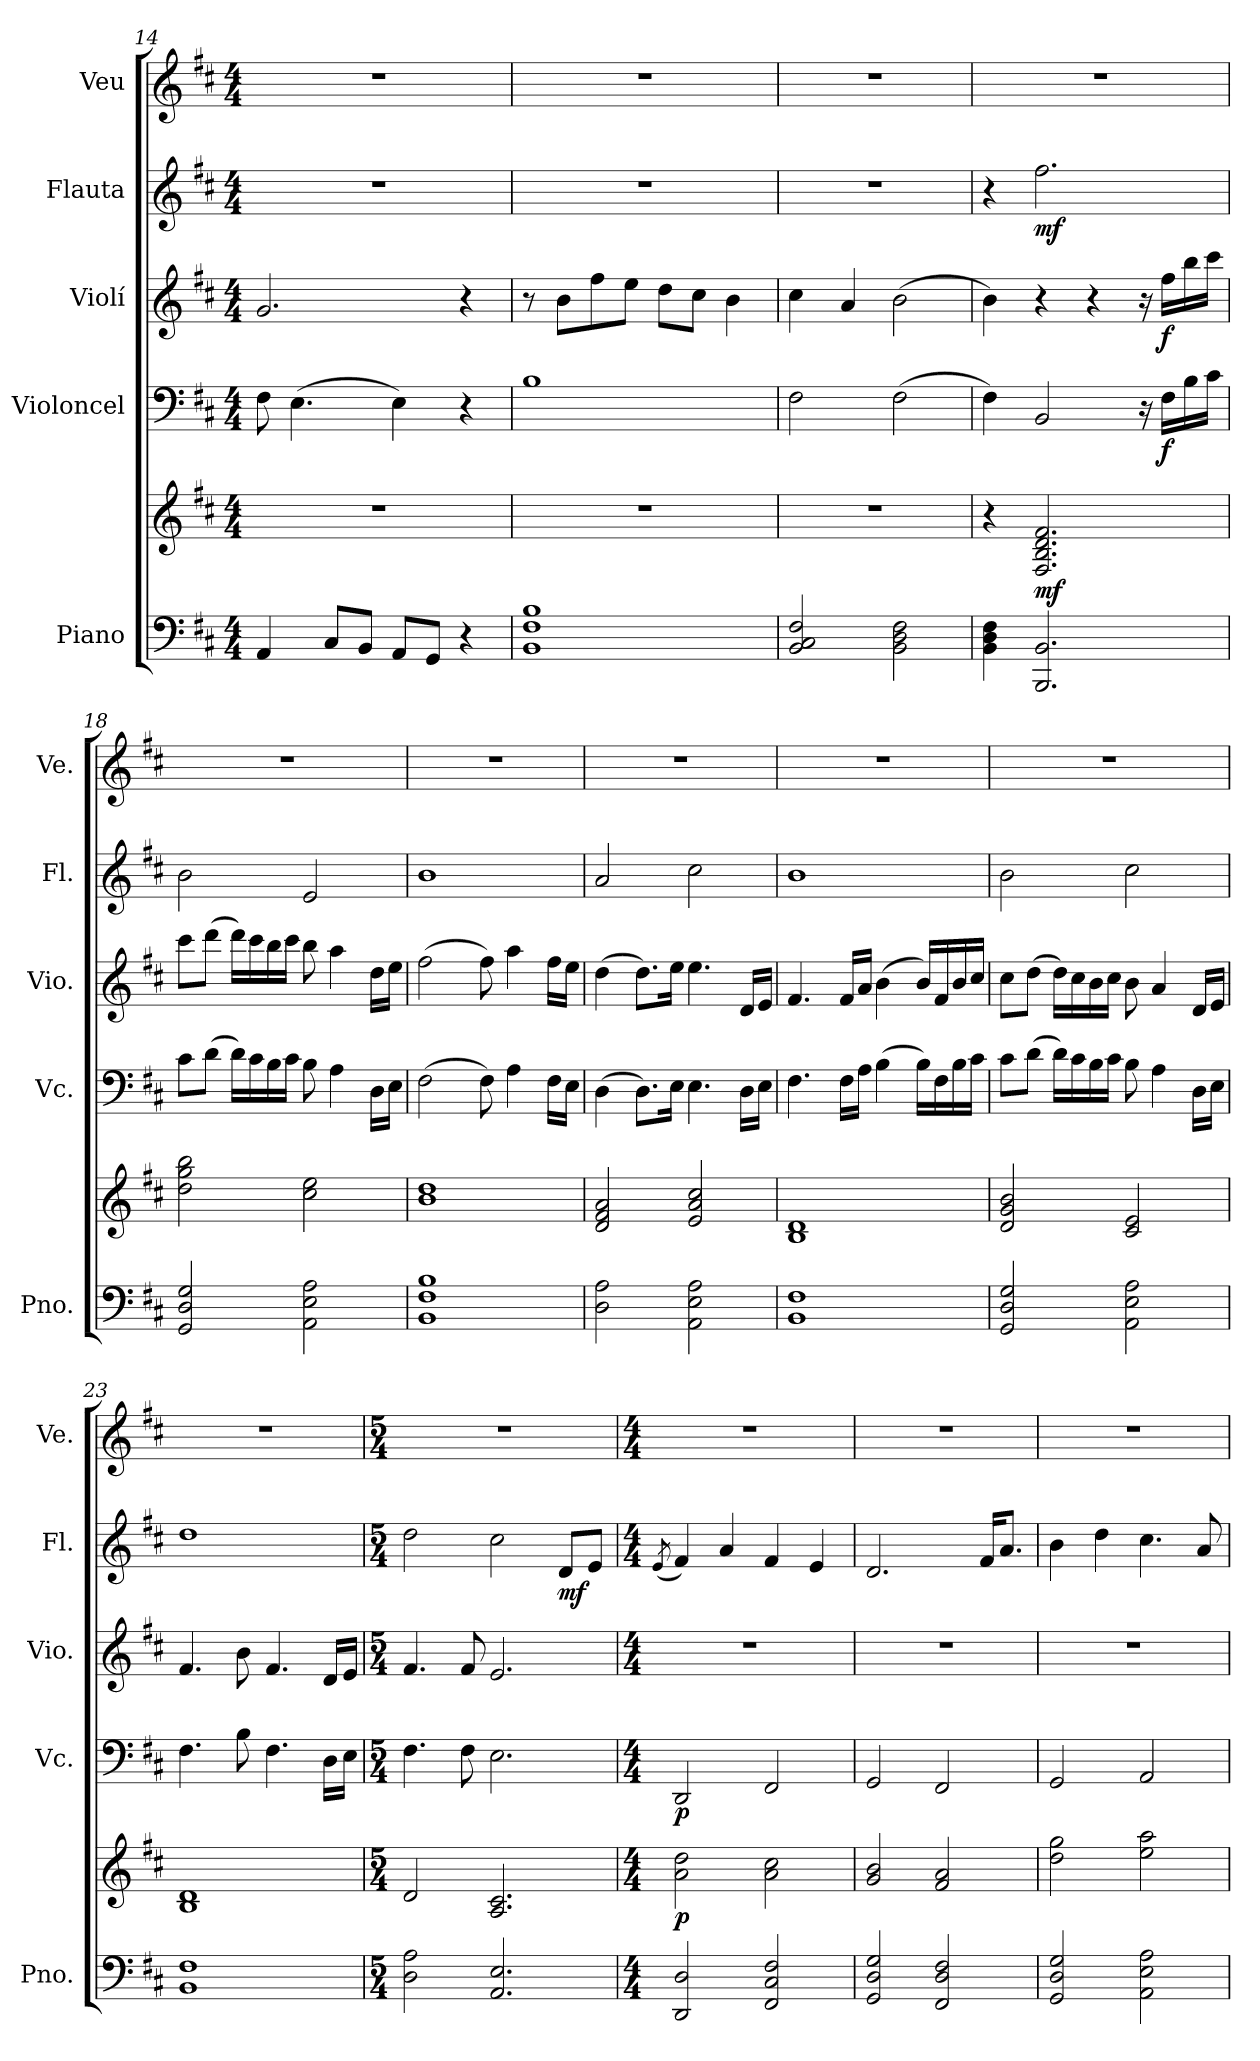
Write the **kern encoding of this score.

**kern	**kern	**dynam	**kern	**dynam	**kern	**dynam	**kern	**dynam	**kern
*part5	*part5	*part5	*part4	*part4	*part3	*part3	*part2	*part2	*part1
*staff6	*staff5	*staff5/6	*staff4	*staff4	*staff3	*staff3	*staff2	*staff2	*staff1
*I"Piano	*	*	*I"Violoncel	*	*I"Violí	*	*I"Flauta	*	*I"Veu
*I'Pno.	*	*	*I'Vc.	*	*I'Vio.	*	*I'Fl.	*	*I'Ve.
*clefF4	*clefG2	*	*clefF4	*	*clefG2	*	*clefG2	*	*clefG2
*k[f#c#]	*k[f#c#]	*	*k[f#c#]	*	*k[f#c#]	*	*k[f#c#]	*	*k[f#c#]
*M4/4	*M4/4	*	*M4/4	*	*M4/4	*	*M4/4	*	*M4/4
=14	=14	=14	=14	=14	=14	=14	=14	=14	=14
4AA/	1r	.	8F#\	.	2.g/	.	1r	.	1r
.	.	.	(4.E\	.	.	.	.	.	.
8C#/L	.	.	.	.	.	.	.	.	.
8BB/J	.	.	.	.	.	.	.	.	.
8AA/L	.	.	4E\)	.	.	.	.	.	.
8GG/J	.	.	.	.	.	.	.	.	.
4r	.	.	4r	.	4r	.	.	.	.
=15	=15	=15	=15	=15	=15	=15	=15	=15	=15
1BB 1F# 1B	1r	.	1B	.	8r	.	1r	.	1r
.	.	.	.	.	8b\L	.	.	.	.
.	.	.	.	.	8ff#\	.	.	.	.
.	.	.	.	.	8ee\J	.	.	.	.
.	.	.	.	.	8dd\L	.	.	.	.
.	.	.	.	.	8cc#\J	.	.	.	.
.	.	.	.	.	4b\	.	.	.	.
=16	=16	=16	=16	=16	=16	=16	=16	=16	=16
2BB/ 2C#/ 2F#/	1r	.	2F#\	.	4cc#\	.	1r	.	1r
.	.	.	.	.	4a/	.	.	.	.
2BB\ 2D\ 2F#\	.	.	(2F#\	.	(2b\	.	.	.	.
!!LO:LB:g=z
=17	=17	=17	=17	=17	=17	=17	=17	=17	=17
4BB\ 4D\ 4F#\	4r	.	4F#\)	.	4b\)	.	4r	.	1r
!	!	!LO:DY:a=2	!	!	!	!	!	!LO:DY:b	!
2.BBB/ 2.BB/	2.F#/ 2.B/ 2.d/ 2.f#/	mf	2BB/	.	4r	.	2.ff#\	mf	.
.	.	.	.	.	4r	.	.	.	.
.	.	.	16r	.	16r	.	.	.	.
!	!	!	!	!LO:DY:b	!	!LO:DY:b	!	!	!
.	.	.	16F#\LL	f	16ff#\LL	f	.	.	.
.	.	.	16B\	.	16bb\	.	.	.	.
.	.	.	16c#\JJ	.	16ccc#\JJ	.	.	.	.
=18	=18	=18	=18	=18	=18	=18	=18	=18	=18
2GG/ 2D/ 2G/	2dd\ 2gg\ 2bb\	.	8c#\L	.	8ccc#\L	.	2b\	.	1r
.	.	.	(8d\J	.	(8ddd\J	.	.	.	.
.	.	.	16d\LL)	.	16ddd\LL)	.	.	.	.
.	.	.	16c#\	.	16ccc#\	.	.	.	.
.	.	.	16B\	.	16bb\	.	.	.	.
.	.	.	16c#\JJ	.	16ccc#\JJ	.	.	.	.
2AA\ 2E\ 2A\	2cc#\ 2ee\	.	8B\	.	8bb\	.	2e/	.	.
.	.	.	4A\	.	4aa\	.	.	.	.
.	.	.	16D\LL	.	16dd\LL	.	.	.	.
.	.	.	16E\JJ	.	16ee\JJ	.	.	.	.
=19	=19	=19	=19	=19	=19	=19	=19	=19	=19
1BB 1F# 1B	1b 1dd	.	(2F#\	.	(2ff#\	.	1b	.	1r
.	.	.	8F#\)	.	8ff#\)	.	.	.	.
.	.	.	4A\	.	4aa\	.	.	.	.
.	.	.	16F#\LL	.	16ff#\LL	.	.	.	.
.	.	.	16E\JJ	.	16ee\JJ	.	.	.	.
=20	=20	=20	=20	=20	=20	=20	=20	=20	=20
2D\ 2A\	2d/ 2f#/ 2a/	.	(4D\	.	(4dd\	.	2a/	.	1r
.	.	.	8.D\L)	.	8.dd\L)	.	.	.	.
.	.	.	16E\Jk	.	16ee\Jk	.	.	.	.
2AA\ 2E\ 2A\	2e/ 2a/ 2cc#/	.	4.E\	.	4.ee\	.	2cc#\	.	.
.	.	.	16D\LL	.	16d/LL	.	.	.	.
.	.	.	16E\JJ	.	16e/JJ	.	.	.	.
!!LO:PB:g=z
=21	=21	=21	=21	=21	=21	=21	=21	=21	=21
1BB 1F#	1B 1d	.	4.F#\	.	4.f#/	.	1b	.	1r
.	.	.	16F#\LL	.	16f#/LL	.	.	.	.
.	.	.	16A\JJ	.	16a/JJ	.	.	.	.
.	.	.	(4B\	.	(4b\	.	.	.	.
.	.	.	16B\LL)	.	16b/LL)	.	.	.	.
.	.	.	16F#\	.	16f#/	.	.	.	.
.	.	.	16B\	.	16b/	.	.	.	.
.	.	.	16c#\JJ	.	16cc#/JJ	.	.	.	.
=22	=22	=22	=22	=22	=22	=22	=22	=22	=22
2GG/ 2D/ 2G/	2d/ 2g/ 2b/	.	8c#\L	.	8cc#\L	.	2b\	.	1r
.	.	.	(8d\J	.	(8dd\J	.	.	.	.
.	.	.	16d\LL)	.	16dd\LL)	.	.	.	.
.	.	.	16c#\	.	16cc#\	.	.	.	.
.	.	.	16B\	.	16b\	.	.	.	.
.	.	.	16c#\JJ	.	16cc#\JJ	.	.	.	.
2AA\ 2E\ 2A\	2c#/ 2e/	.	8B\	.	8b\	.	2cc#\	.	.
.	.	.	4A\	.	4a/	.	.	.	.
.	.	.	16D\LL	.	16d/LL	.	.	.	.
.	.	.	16E\JJ	.	16e/JJ	.	.	.	.
=23	=23	=23	=23	=23	=23	=23	=23	=23	=23
1BB 1F#	1B 1d	.	4.F#\	.	4.f#/	.	1dd	.	1r
.	.	.	8B\	.	8b\	.	.	.	.
.	.	.	4.F#\	.	4.f#/	.	.	.	.
.	.	.	16D\LL	.	16d/LL	.	.	.	.
.	.	.	16E\JJ	.	16e/JJ	.	.	.	.
=24	=24	=24	=24	=24	=24	=24	=24	=24	=24
*M5/4	*M5/4	*	*M5/4	*	*M5/4	*	*M5/4	*	*M5/4
2D\ 2A\	2d/	.	4.F#\	.	4.f#/	.	2dd\	.	4%5r
.	.	.	8F#\	.	8f#/	.	.	.	.
2.AA/ 2.E/	2.A/ 2.c#/	.	2.E\	.	2.e/	.	2cc#\	.	.
!	!	!	!	!	!	!	!	!LO:DY:b	!
.	.	.	.	.	.	.	8d/L	mf	.
.	.	.	.	.	.	.	8e/J	.	.
=25	=25	=25	=25	=25	=25	=25	=25	=25	=25
*M4/4	*M4/4	*	*M4/4	*	*M4/4	*	*M4/4	*	*M4/4
.	.	.	.	.	.	.	(8qe/	.	.
!	!	!LO:DY:b	!	!LO:DY:b	!	!	!	!	!
2DD/ 2D/	2a\ 2dd\	p	2DD/	p	1r	.	4f#/)	.	1r
.	.	.	.	.	.	.	4a/	.	.
2FF#/ 2C#/ 2F#/	2a\ 2cc#\	.	2FF#/	.	.	.	4f#/	.	.
.	.	.	.	.	.	.	4e/	.	.
!!LO:LB:g=z
=26	=26	=26	=26	=26	=26	=26	=26	=26	=26
2GG/ 2D/ 2G/	2g/ 2b/	.	2GG/	.	1r	.	2.d/	.	1r
2FF#/ 2D/ 2F#/	2f#/ 2a/	.	2FF#/	.	.	.	.	.	.
.	.	.	.	.	.	.	16f#/KL	.	.
.	.	.	.	.	.	.	8.a/J	.	.
=27	=27	=27	=27	=27	=27	=27	=27	=27	=27
2GG/ 2D/ 2G/	2dd\ 2gg\	.	2GG/	.	1r	.	4b\	.	1r
.	.	.	.	.	.	.	4dd\	.	.
2AA\ 2E\ 2A\	2ee\ 2aa\	.	2AA/	.	.	.	4.cc#\	.	.
.	.	.	.	.	.	.	8a/	.	.
=	=	=	=	=	=	=	=	=	=
*-	*-	*-	*-	*-	*-	*-	*-	*-	*-
